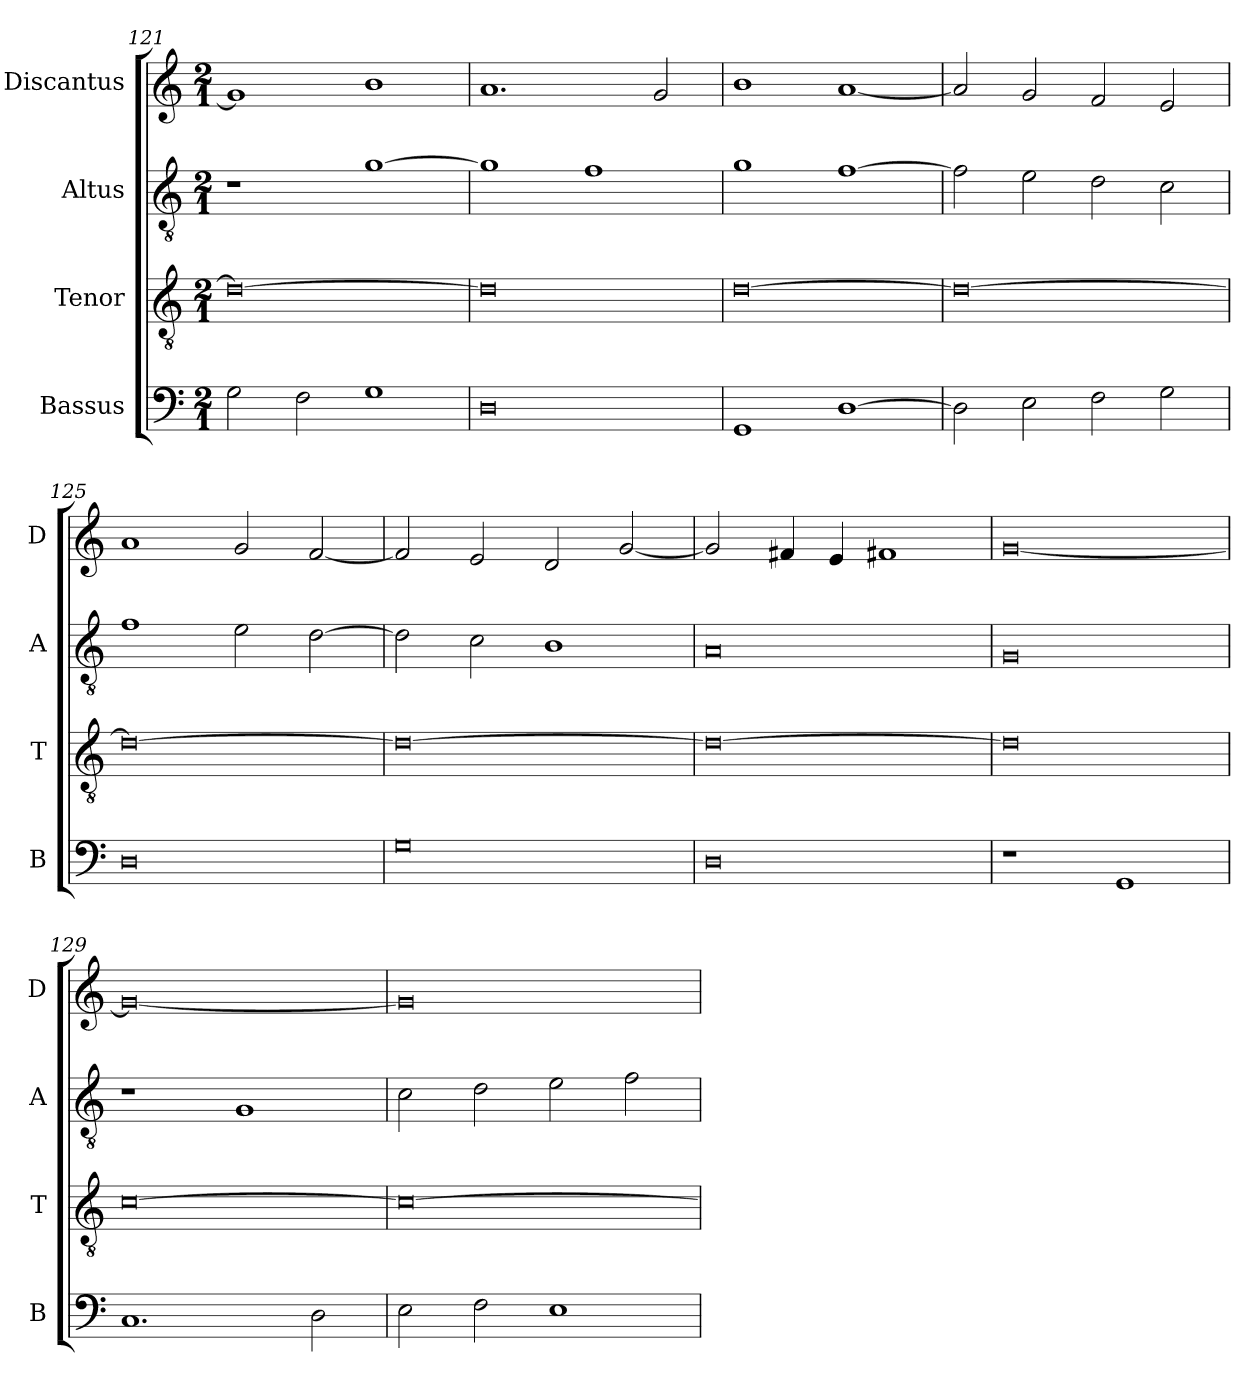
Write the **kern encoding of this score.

**kern	**kern	**kern	**kern
*part4	*part3	*part2	*part1
*staff4	*staff3	*staff2	*staff1
*I"Bassus	*I"Tenor	*I"Altus	*I"Discantus
*I'B	*I'T	*I'A	*I'D
*clefF4	*clefGv2	*clefGv2	*clefG2
*k[]	*k[]	*k[]	*k[]
*M2/1	*M2/1	*M2/1	*M2/1
=121	=121	=121	=121
2G\	0d_	1r	1g]
2F\	.	.	.
1G	.	[1g	1b
=122	=122	=122	=122
0D	0d]	1g]	1.a
.	.	1f	.
.	.	.	2g/
=123	=123	=123	=123
1GG	[0d	1g	1b
[1D	.	[1f	[1a
=124	=124	=124	=124
2D\]	0d_	2f\]	2a/]
2E\	.	2e\	2g/
2F\	.	2d\	2f/
2G\	.	2c\	2e/
=125	=125	=125	=125
0D	0d_	1f	1a
.	.	2e\	2g/
.	.	[2d\	[2f/
=126	=126	=126	=126
0G	0d_	2d\]	2f/]
.	.	2c\	2e/
.	.	1B	2d/
.	.	.	[2g/
=127	=127	=127	=127
0D	0d_	0A	2g/]
.	.	.	4f#X/
.	.	.	4e/
.	.	.	1f#X
=128	=128	=128	=128
1r	0d]	0G	[0g
1GG	.	.	.
=129	=129	=129	=129
1.C	[0c	1r	0g_
.	.	1G	.
2D\	.	.	.
=130	=130	=130	=130
2E\	0c_	2c\	0g]
2F\	.	2d\	.
1E	.	2e\	.
.	.	2f\	.
=	=	=	=
*-	*-	*-	*-
